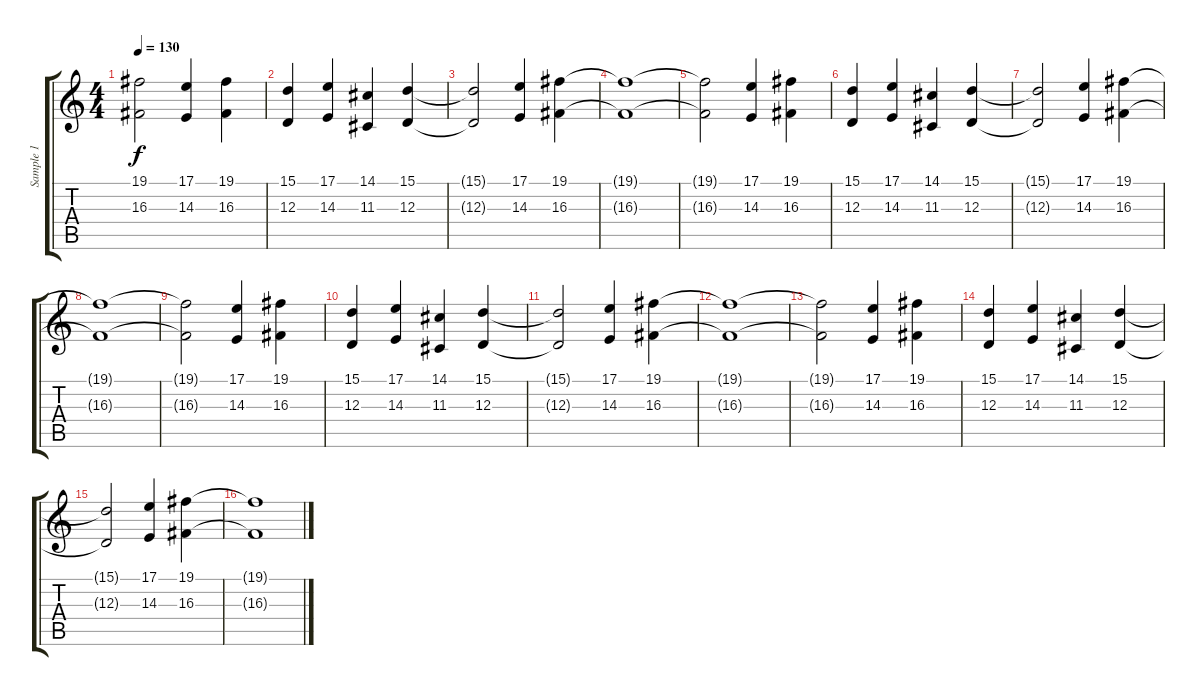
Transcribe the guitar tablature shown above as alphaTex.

\track ("Sample 1" "Sample 1") {instrument stringensemble1}
\staff {score tabs}
\tuning (B3 Gb3 D3 A2 E2 B1) {hide}
\ts (4 4)
\tempo 130
\clef g2
\ks c
(19.1{t} 16.3{t}).2{dy f} (17.1 14.3).4 (19.1 16.3).4 |
(15.1 12.3).4 (17.1 14.3).4 (14.1 11.3).4 (15.1 12.3).4 |
(15.1{t} 12.3{t}).2 (17.1 14.3).4 (19.1 16.3).4 |
(19.1{t} 16.3{t}).1 |
(19.1{t} 16.3{t}).2 (17.1 14.3).4 (19.1 16.3).4 |
(15.1 12.3).4 (17.1 14.3).4 (14.1 11.3).4 (15.1 12.3).4 |
(15.1{t} 12.3{t}).2 (17.1 14.3).4 (19.1 16.3).4 |
(19.1{t} 16.3{t}).1 |
(19.1{t} 16.3{t}).2 (17.1 14.3).4 (19.1 16.3).4 |
(15.1 12.3).4 (17.1 14.3).4 (14.1 11.3).4 (15.1 12.3).4 |
(15.1{t} 12.3{t}).2 (17.1 14.3).4 (19.1 16.3).4 |
(19.1{t} 16.3{t}).1 |
(19.1{t} 16.3{t}).2 (17.1 14.3).4 (19.1 16.3).4 |
(15.1 12.3).4 (17.1 14.3).4 (14.1 11.3).4 (15.1 12.3).4 |
(15.1{t} 12.3{t}).2 (17.1 14.3).4 (19.1 16.3).4 |
(19.1{t} 16.3{t}).1
